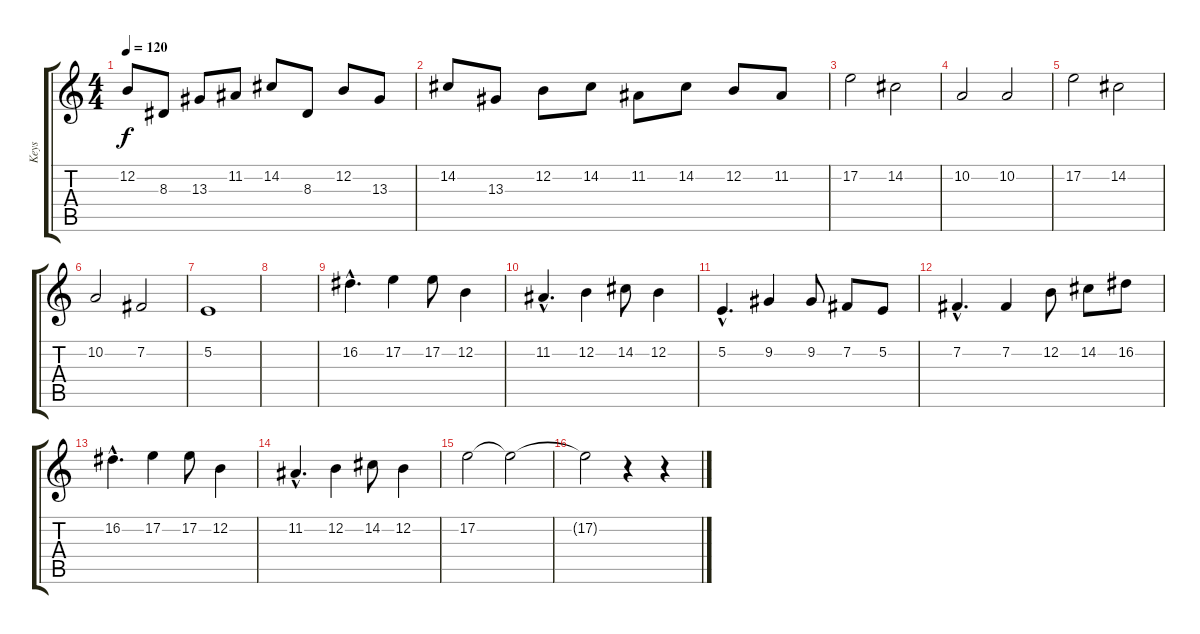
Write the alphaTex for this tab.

\track ("Keys" "Keys") {instrument pad1newage}
\staff {score tabs}
\tuning (E4 B3 G3 D3 A2 E2) {hide}
\ts (4 4)
\tempo 120
\clef g2
\ks c
12.2.8{dy f} 8.3.8 13.3.8 11.2.8 14.2.8 8.3.8 12.2.8 13.3.8 |
14.2.8 13.3.8 12.2.8 14.2.8 11.2.8 14.2.8 12.2.8 11.2.8 |
17.2.2 14.2.2 |
10.2.2 10.2.2 |
17.2.2 14.2.2 |
10.2.2 7.2.2 |
5.2.1 |
|
16.2{hac}.4{d} 17.2.4 17.2.8 12.2.4 |
11.2{hac}.4{d} 12.2.4 14.2.8 12.2.4 |
5.2{hac}.4{d} 9.2.4 9.2.8 7.2.8 5.2.8 |
7.2{hac}.4{d} 7.2.4 12.2.8 14.2.8 16.2.8 |
16.2{hac}.4{d} 17.2.4 17.2.8 12.2.4 |
11.2{hac}.4{d} 12.2.4 14.2.8 12.2.4 |
17.2.2 17.2{t}.2{volume 6} |
17.2{t}.2 r.4 r.4{volume 9}
